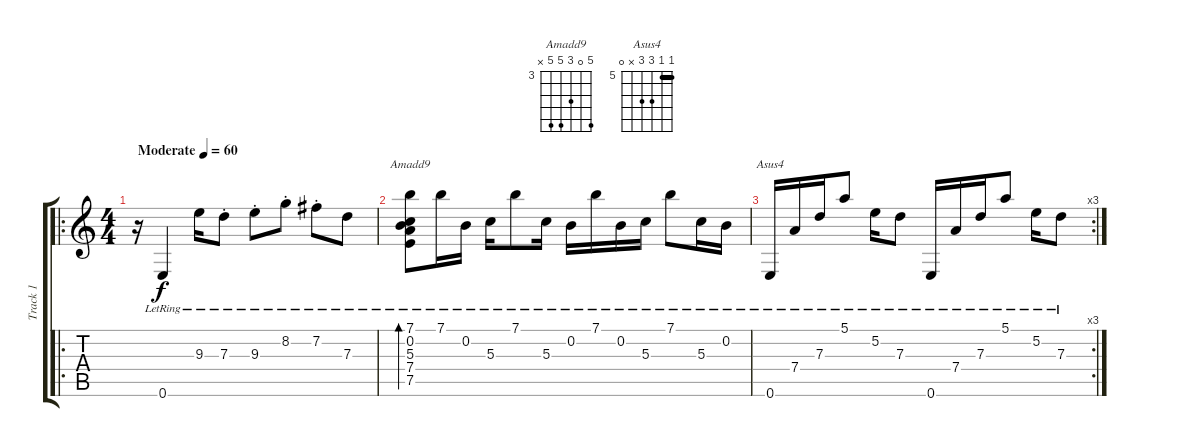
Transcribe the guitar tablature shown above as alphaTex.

\track ("Track 1" "Track 1") {instrument acousticguitarsteel}
\staff {score tabs}
\tuning (E4 B3 G3 D3 A2 E2) {hide}
\chord ("Amadd9" 7 0 5 7 7 x) {firstfret 3}
\chord ("Asus4" 5 5 7 7 x 0) {firstfret 5 barre 5}
\ro
\ts (4 4)
\tempo (60 "Moderate")
\clef g2
\ks c
r.16{dy f instrument acousticguitarsteel} 0.6{lr}.4 9.3{lr}.16 7.3{st lr}.8 9.3{st lr}.8 8.2{st lr}.8 7.2{st lr}.8 7.3{lr}.8 |
(7.1{lr} 0.2{lr} 5.3{lr} 7.4{lr} 7.5{lr}).8{bd 240 ch "Amadd9"} 7.1{lr}.16 0.2{lr}.16 5.3{lr}.16 7.1{lr}.8 5.3{lr}.16 0.2{lr}.16 7.1{lr}.16 0.2{lr}.16 5.3{lr}.16 7.1{lr}.8 5.3{lr}.16 0.2{lr}.16 |
\rc 3
0.6{lr}.16{ch "Asus4"} 7.4{lr}.16 7.3{lr}.16 5.1{lr}.8 5.2{lr}.16 7.3{lr}.8 0.6{lr}.16 7.4{lr}.16 7.3{lr}.16 5.1{lr}.8 5.2{lr}.16 7.3{lr}.8
